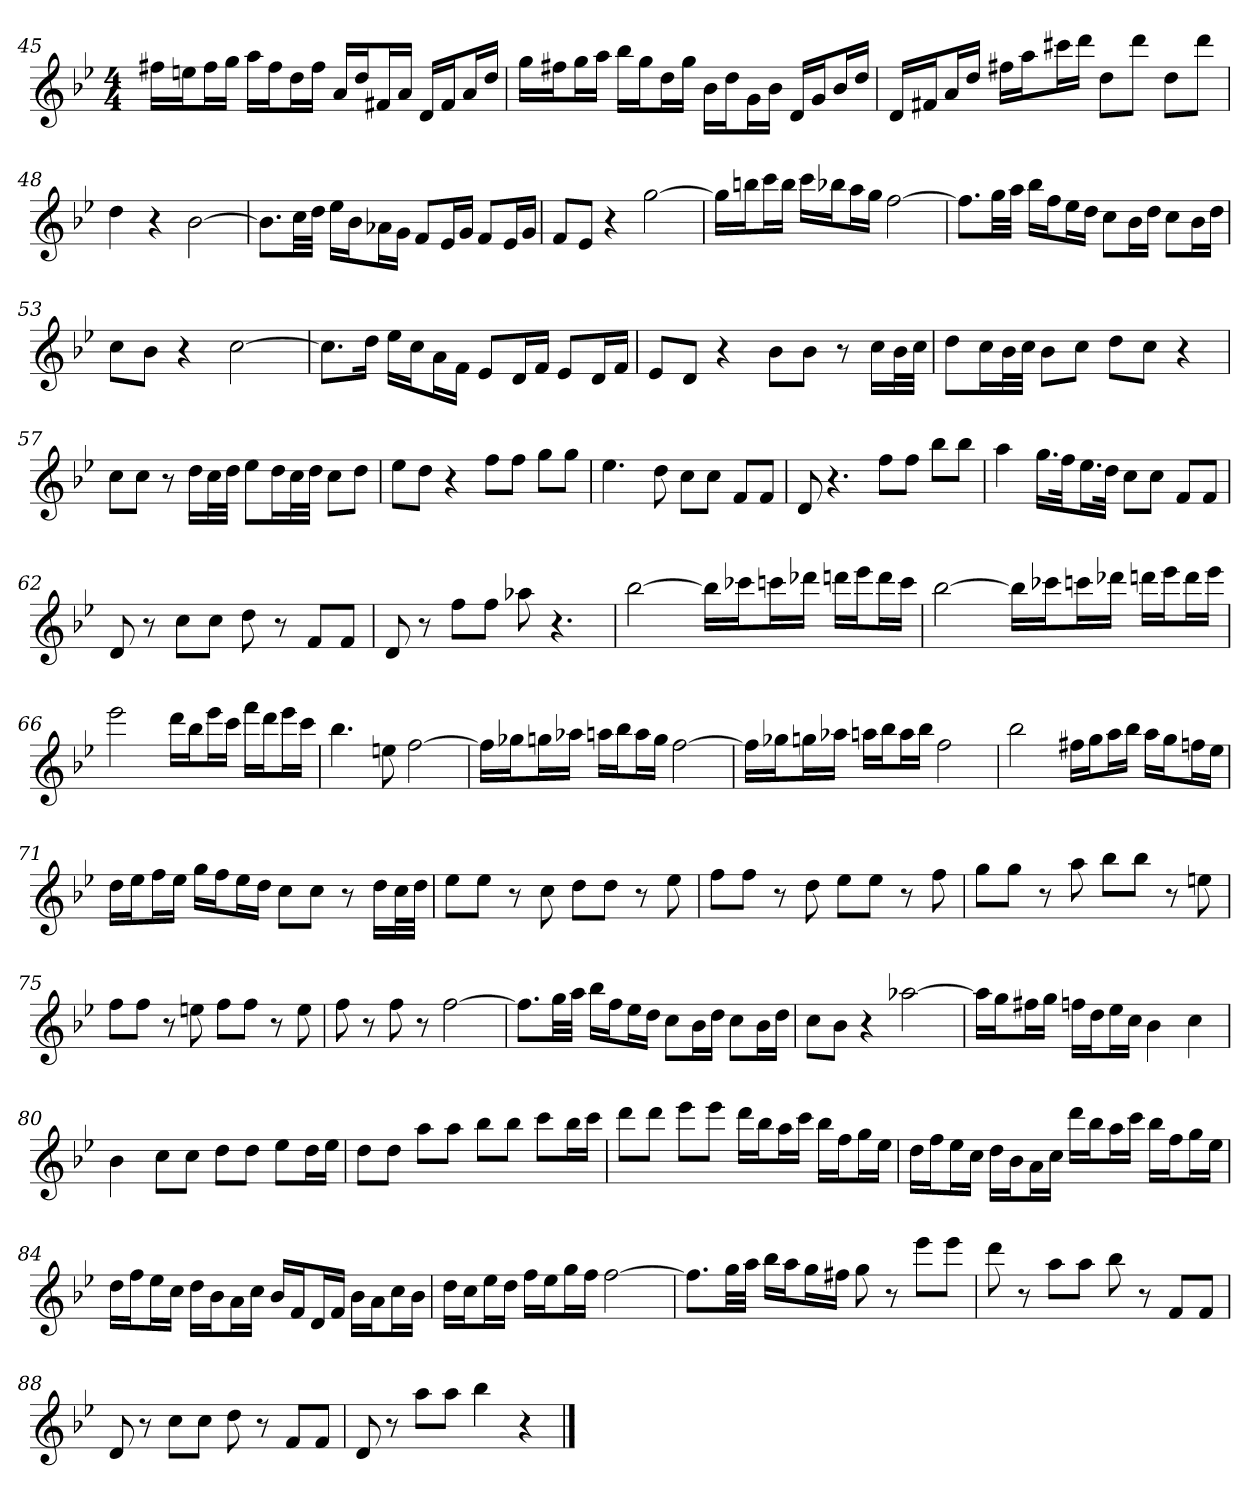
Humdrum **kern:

**kern
*part1
*staff1
*k[b-e-]
*B-:
*M4/4
=45
16ff#XLL
16eenJ
16ff#L
16ggJJ
16aaLL
16ff#J
16ddL
16ff#JJ
16aLL
16ddJ
16f#XL
16aJJ
16dLL
16f#J
16aL
16ddJJ
=46
16ggLL
16ff#XJ
16ggL
16aaJJ
16bb-LL
16ggJ
16ddL
16ggJJ
16b-LL
16ddJ
16gL
16b-JJ
16dLL
16gJ
16b-L
16ddJJ
=47
16dLL
16f#XJ
16aL
16ddJJ
16ff#XLL
16aaJ
16ccc#XL
16dddJJ
8ddL
8dddJ
8ddL
8dddJ
=48
4dd
4r
[2b-
=49
8.b-L]
32ccLL
32ddJJJ
16ee-LL
16b-J
16a-XL
16gJJ
8fL
16e-L
16gJJ
8fL
16e-L
16gJJ
=50
8fL
8e-J
4r
[2gg
=51
16ggLL]
16bbnJ
16cccL
16bbJJ
16cccLL
16bb-XJ
16aaL
16ggJJ
[2ff
=52
8.ffL]
32ggLL
32aaJJJ
16bb-LL
16ffJ
16ee-L
16ddJJ
8ccL
16b-L
16ddJJ
8ccL
16b-L
16ddJJ
=53
8ccL
8b-J
4r
[2cc
=54
8.ccL]
16ddJk
16ee-LL
16ccJ
16aL
16fJJ
8e-L
16dL
16fJJ
8e-L
16dL
16fJJ
=55
8e-L
8dJ
4r
8b-L
8b-J
8r
16ccLL
32b-L
32ccJJJ
=56
8ddL
16ccL
32b-L
32ccJJJ
8b-L
8ccJ
8ddL
8ccJ
4r
=57
8ccL
8ccJ
8r
16ddLL
32ccL
32ddJJJ
8ee-L
16ddL
32ccL
32ddJJJ
8ccL
8ddJ
=58
8ee-L
8ddJ
4r
8ffL
8ffJ
8ggL
8ggJ
=59
4.ee-
8dd
8ccL
8ccJ
8fL
8fJ
=60
8d
4.r
8ffL
8ffJ
8bb-L
8bb-J
=61
4aa
16.ggLL
32ffJk
16.ee-L
32ddJJk
8ccL
8ccJ
8fL
8fJ
=62
8d
8r
8ccL
8ccJ
8dd
8r
8fL
8fJ
=63
8d
8r
8ffL
8ffJ
8aa-X
4.r
=64
[2bb-
16bb-LL]
16ccc-XJ
16cccnL
16ddd-XJJ
16dddnLL
16eee-J
16dddL
16cccJJ
=65
[2bb-
16bb-LL]
16ccc-XJ
16cccnL
16ddd-XJJ
16dddnLL
16eee-J
16dddL
16eee-JJ
=66
2eee-
16dddLL
16bb-J
16eee-L
16cccJJ
16fffLL
16dddJ
16eee-L
16cccJJ
=67
4.bb-
8een
[2ff
=68
16ffLL]
16gg-XJ
16ggnL
16aa-XJJ
16aanLL
16bb-J
16aaL
16ggJJ
[2ff
=69
16ffLL]
16gg-XJ
16ggnL
16aa-XJJ
16aanLL
16bb-J
16aaL
16bb-JJ
2ff
=70
2bb-
16ff#XLL
16ggJ
16aaL
16bb-JJ
16aaLL
16ggJ
16ffnL
16ee-JJ
=71
16ddLL
16ee-J
16ffL
16ee-JJ
16ggLL
16ffJ
16ee-L
16ddJJ
8ccL
8ccJ
8r
16ddLL
32ccL
32ddJJJ
=72
8ee-L
8ee-J
8r
8cc
8ddL
8ddJ
8r
8ee-
=73
8ffL
8ffJ
8r
8dd
8ee-L
8ee-J
8r
8ff
=74
8ggL
8ggJ
8r
8aa
8bb-L
8bb-J
8r
8een
=75
8ffL
8ffJ
8r
8een
8ffL
8ffJ
8r
8ee
=76
8ff
8r
8ff
8r
[2ff
=77
8.ffL]
32ggLL
32aaJJJ
16bb-LL
16ffJ
16ee-L
16ddJJ
8ccL
16b-L
16ddJJ
8ccL
16b-L
16ddJJ
=78
8ccL
8b-J
4r
[2aa-X
=79
16aa-LL]
16ggJ
16ff#XL
16ggJJ
16ffnLL
16ddJ
16ee-L
16ccJJ
4b-
4cc
=80
4b-
8ccL
8ccJ
8ddL
8ddJ
8ee-L
16ddL
16ee-JJ
=81
8ddL
8ddJ
8aaL
8aaJ
8bb-L
8bb-J
8cccL
16bb-L
16cccJJ
=82
8dddL
8dddJ
8eee-L
8eee-J
16dddLL
16bb-J
16aaL
16cccJJ
16bb-LL
16ffJ
16ggL
16ee-JJ
=83
16ddLL
16ffJ
16ee-L
16ccJJ
16ddLL
16b-J
16aL
16ccJJ
16dddLL
16bb-J
16aaL
16cccJJ
16bb-LL
16ffJ
16ggL
16ee-JJ
=84
16ddLL
16ffJ
16ee-L
16ccJJ
16ddLL
16b-J
16aL
16ccJJ
16b-LL
16fJ
16dL
16fJJ
16b-LL
16aJ
16ccL
16b-JJ
=85
16ddLL
16ccJ
16ee-L
16ddJJ
16ffLL
16ee-J
16ggL
16ffJJ
[2ff
=86
8.ffL]
32ggLL
32aaJJJ
16bb-LL
16aaJ
16ggL
16ff#XJJ
8gg
8r
8eee-L
8eee-J
=87
8ddd
8r
8aaL
8aaJ
8bb-
8r
8fL
8fJ
=88
8d
8r
8ccL
8ccJ
8dd
8r
8fL
8fJ
=89
8d
8r
8aaL
8aaJ
4bb-
4r
==
*-
